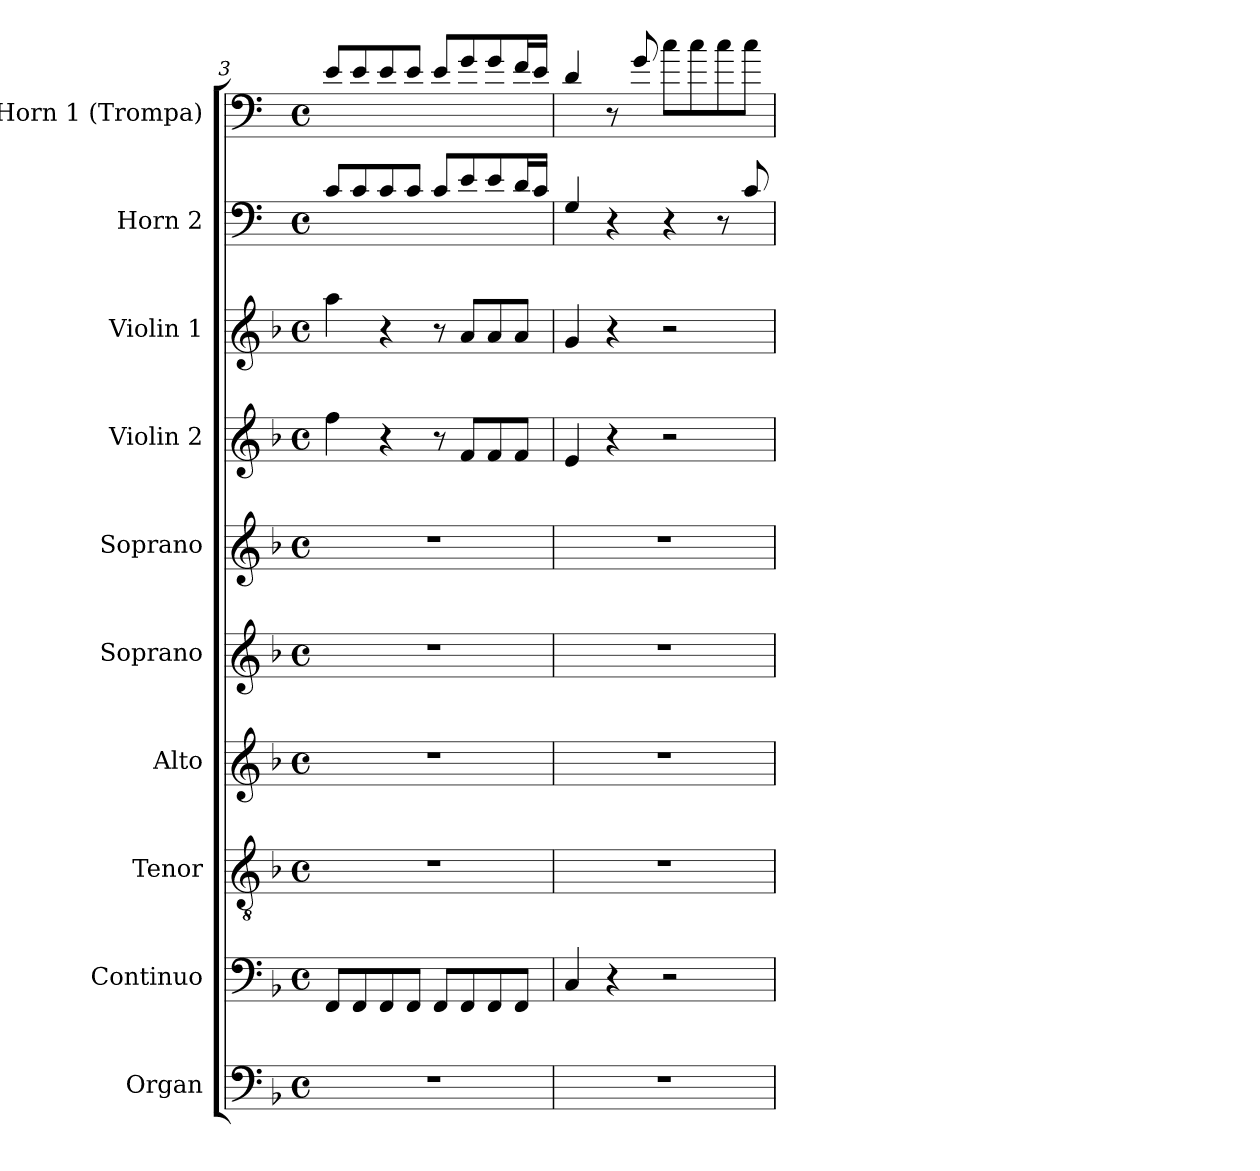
**kern	**kern	**kern	**kern	**kern	**kern	**kern	**kern	**kern	**kern
*part10	*part9	*part8	*part7	*part6	*part5	*part4	*part3	*part2	*part1
*staff10	*staff9	*staff8	*staff7	*staff6	*staff5	*staff4	*staff3	*staff2	*staff1
*I"Organ	*I"Continuo	*I"Tenor	*I"Alto	*I"Soprano	*I"Soprano	*I"Violin 2	*I"Violin 1	*I"Horn  2	*I"Horn  1 (Trompa)
*I'Org.	*I'Cont.	*I'T.	*I'A.	*I'S.	*I'S.	*I'Vln. 2	*I'Vln. 1	*I'Hn.	*I'Hn.
*clefF4	*clefF4	*clefGv2	*clefG2	*clefG2	*clefG2	*clefG2	*clefG2	*clefF4	*clefF4
*	*	*ITrd7c12	*	*	*	*	*	*ITrd4c7	*ITrd4c7
*k[b-]	*k[b-]	*k[b-]	*k[b-]	*k[b-]	*k[b-]	*k[b-]	*k[b-]	*k[b-]	*k[b-]
*F:	*F:	*F:	*F:	*F:	*F:	*F:	*F:	*F:	*F:
*M4/4	*M4/4	*M4/4	*M4/4	*M4/4	*M4/4	*M4/4	*M4/4	*M4/4	*M4/4
*met(c)	*met(c)	*met(c)	*met(c)	*met(c)	*met(c)	*met(c)	*met(c)	*met(c)	*met(c)
=3	=3	=3	=3	=3	=3	=3	=3	=3	=3
1r	8FFi/L	1r	1r	1r	1r	4ffi\	4aai\	8Fi/L	8Ai/L
.	8FFi/	.	.	.	.	.	.	8Fi/	8Ai/
.	8FFi/	.	.	.	.	4r	4r	8Fi/	8Ai/
.	8FFi/J	.	.	.	.	.	.	8Fi/J	8Ai/J
.	8FFi/L	.	.	.	.	8r	8r	8Fi/L	8Ai/L
.	8FFi/	.	.	.	.	8fi/L	8ai/L	8Ai/	8ci/
.	8FFi/	.	.	.	.	8fi/	8ai/	8Ai/	8ci/
.	8FFi/J	.	.	.	.	8fi/J	8ai/J	16Gi/L	16B-i/L
.	.	.	.	.	.	.	.	16Fi/JJ	16Ai/JJ
=4	=4	=4	=4	=4	=4	=4	=4	=4	=4
1r	4Ci/	1r	1r	1r	1r	4ei/	4gi/	4Ci/	4Gi/
.	4r	.	.	.	.	4r	4r	4r	8r
.	.	.	.	.	.	.	.	.	8ci/
.	2r	.	.	.	.	2r	2r	4r	8fi\L
.	.	.	.	.	.	.	.	.	8fi\
.	.	.	.	.	.	.	.	8r	8fi\
.	.	.	.	.	.	.	.	8Fi/	8fi\J
=	=	=	=	=	=	=	=	=	=
*-	*-	*-	*-	*-	*-	*-	*-	*-	*-
